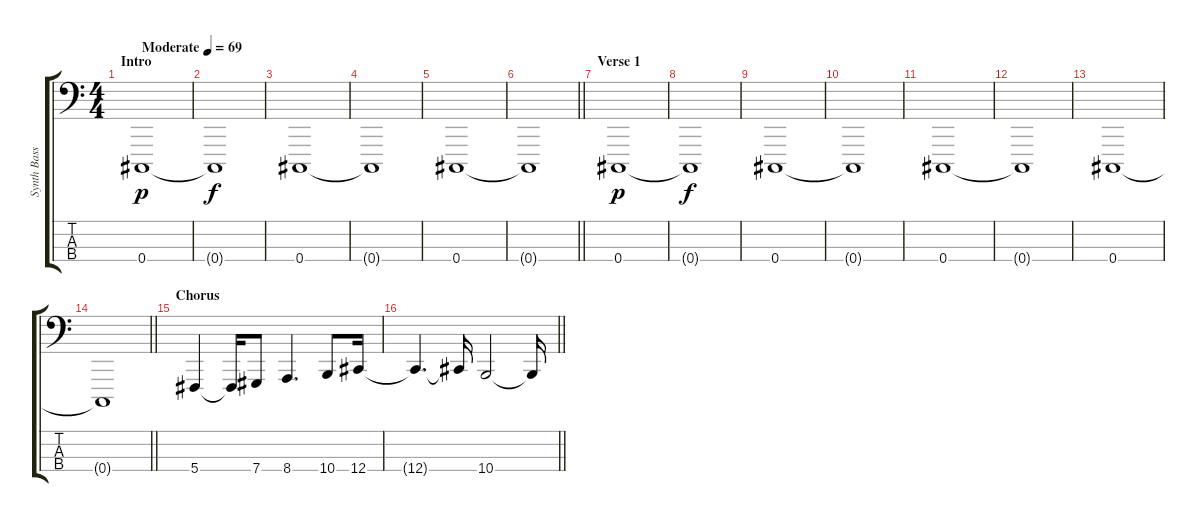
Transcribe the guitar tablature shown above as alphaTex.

\track ("Synth Bass" "Synth Bass") {instrument lead8bassandlead}
\staff {score tabs}
\tuning (Gb2 Db2 Ab1 Db1) {hide}
\ts (4 4)
\section ("" "Intro")
\tempo (69 "Moderate")
\clef f4
\ks aminor
0.4.1{dy p instrument lead8bassandlead} |
0.4{t}.1{dy f} |
0.4.1 |
0.4{t}.1 |
0.4.1 |
\barLineRight lightlight
0.4{t}.1 |
\section ("" "Verse 1")
0.4.1{dy p} |
0.4{t}.1{dy f} |
0.4.1 |
0.4{t}.1 |
0.4.1 |
0.4{t}.1 |
0.4.1 |
\barLineRight lightlight
0.4{t}.1 |
\section ("" "Chorus")
5.4.4 5.4{t}.16 7.4.8 8.4.4{d} 10.4.8 12.4.16 |
\barLineRight lightlight
12.4{t}.4{d} 12.4{t}.16 10.4.2 10.4{t}.16
